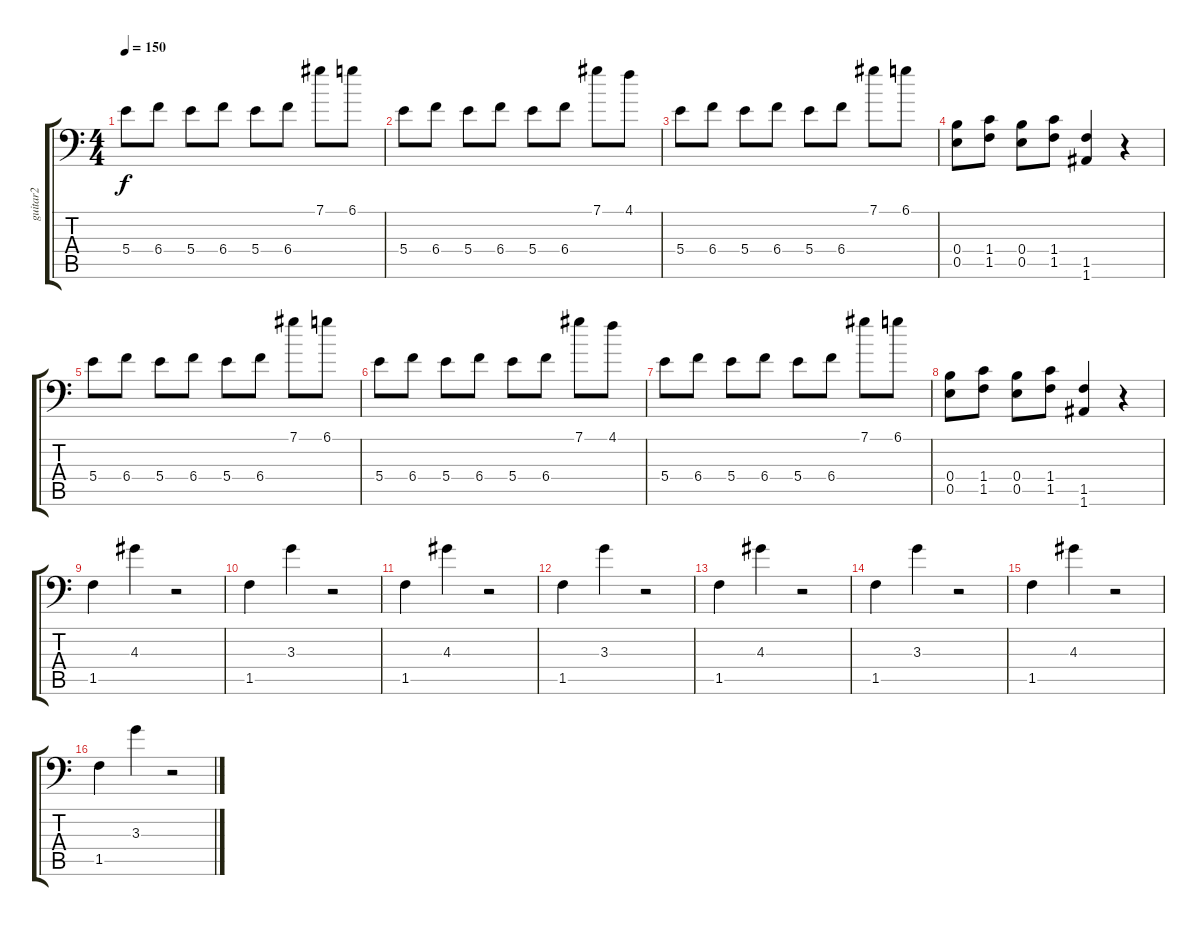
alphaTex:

\track ("guitar2" "guitar2") {instrument distortionguitar}
\staff {score tabs}
\tuning (Db4 Ab3 E3 B2 E2 A1) {hide}
\ts (4 4)
\tempo 150
\clef f4
\ks c
5.4.8{dy f} 6.4.8 5.4.8 6.4.8 5.4.8 6.4.8 7.1.8 6.1.8 |
5.4.8 6.4.8 5.4.8 6.4.8 5.4.8 6.4.8 7.1.8 4.1.8 |
5.4.8 6.4.8 5.4.8 6.4.8 5.4.8 6.4.8 7.1.8 6.1.8 |
(0.4 0.5).8 (1.4 1.5).8 (0.4 0.5).8 (1.4 1.5).8 (1.5 1.6).4 r.4 |
5.4.8 6.4.8 5.4.8 6.4.8 5.4.8 6.4.8 7.1.8 6.1.8 |
5.4.8 6.4.8 5.4.8 6.4.8 5.4.8 6.4.8 7.1.8 4.1.8 |
5.4.8 6.4.8 5.4.8 6.4.8 5.4.8 6.4.8 7.1.8 6.1.8 |
(0.4 0.5).8 (1.4 1.5).8 (0.4 0.5).8 (1.4 1.5).8 (1.5 1.6).4 r.4 |
1.5.4 4.3.4 r.2 |
1.5.4 3.3.4 r.2 |
1.5.4 4.3.4 r.2 |
1.5.4 3.3.4 r.2 |
1.5.4 4.3.4 r.2 |
1.5.4 3.3.4 r.2 |
1.5.4 4.3.4 r.2 |
1.5.4 3.3.4 r.2
